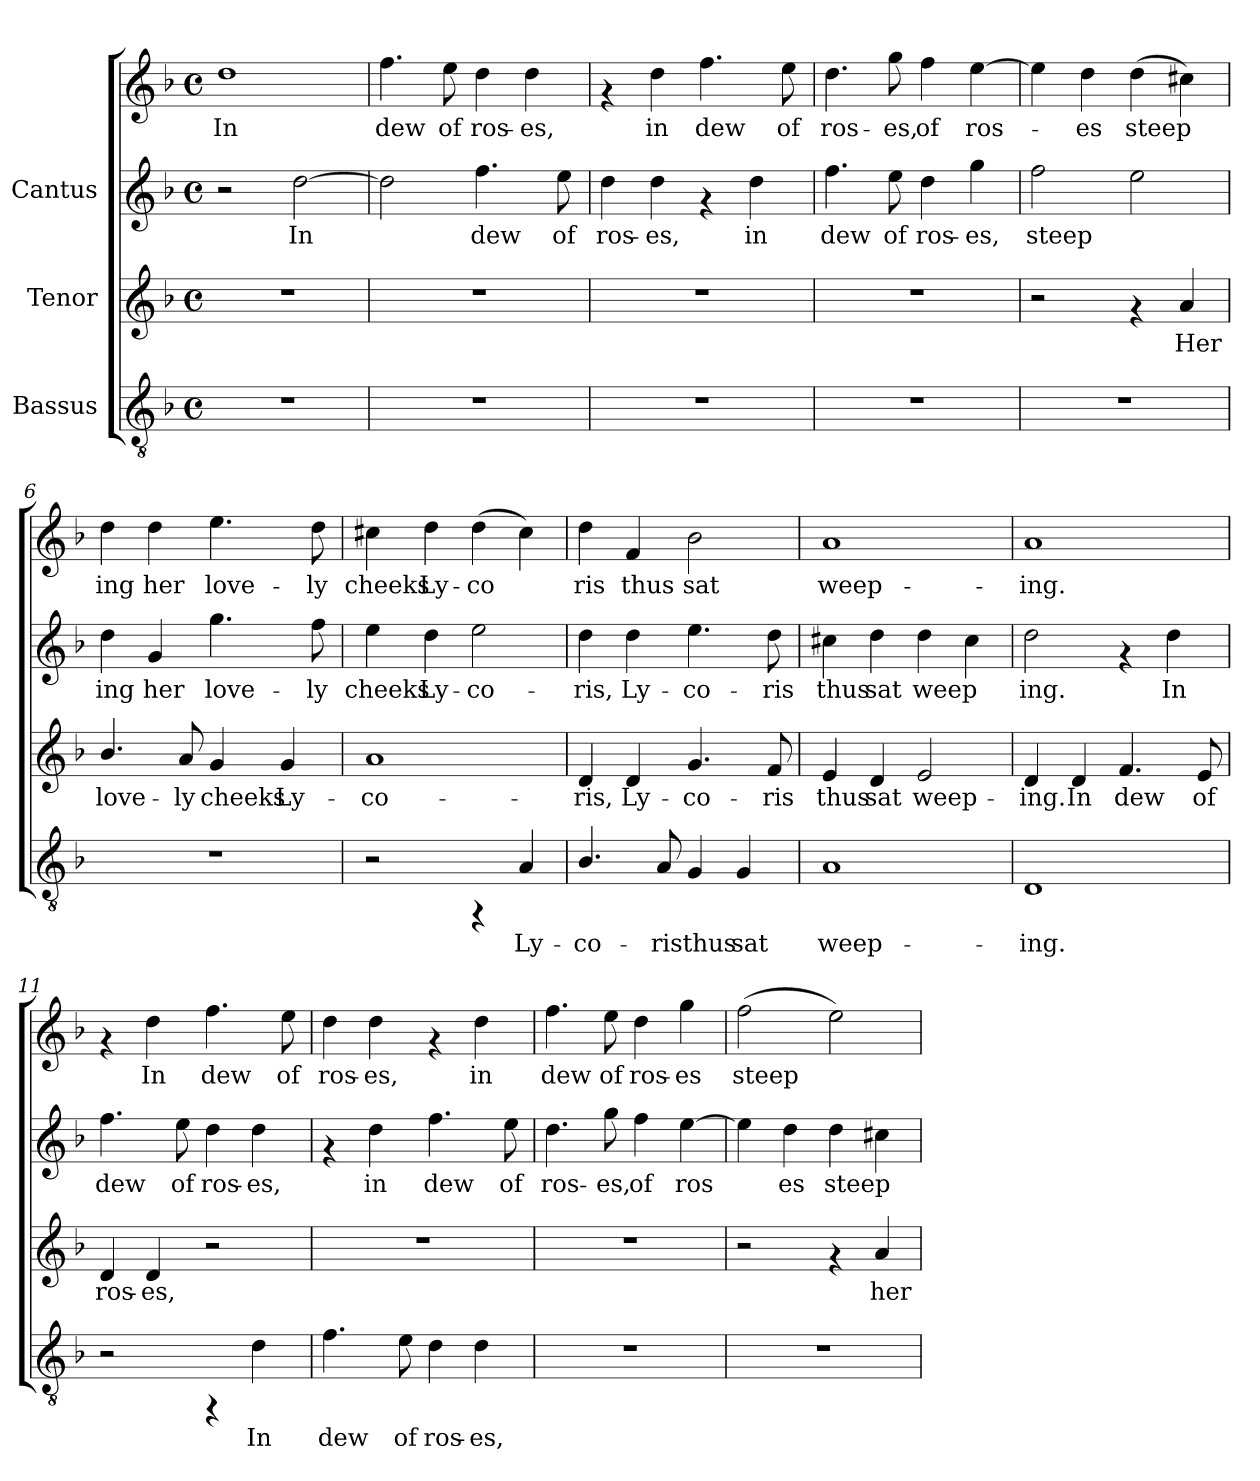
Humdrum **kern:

**kern	**text	**kern	**text	**kern	**text	**kern	**text
*part3	*part3	*part2	*part2	*part1	*part1	*part1	*part1
*staff4	*staff4	*staff3	*staff3	*staff2	*staff2	*staff1	*staff1
*I"Bassus	*	*I"Tenor	*	*I"Cantus	*	*	*
!!LO:PB:g=z
*stria5	*	*stria5	*	*stria5	*	*stria5	*
*clefGv2	*	*clefG2	*	*clefG2	*	*clefG2	*
*k[b-]	*	*k[b-]	*	*k[b-]	*	*k[b-]	*
*F:	*	*F:	*	*F:	*	*F:	*
*M4/4	*	*M4/4	*	*M4/4	*	*M4/4	*
*met(c)	*	*met(c)	*	*met(c)	*	*met(c)	*
*MM132	*	*MM132	*	*MM132	*	*MM132	*
=1	=1	=1	=1	=1	=1	=1	=1
!	!	!	!	!	!	!	!LO:LY:b:cj
1r	.	1r	.	2r	.	1dd	In
!	!	!	!	!	!LO:LY:b:cj	!	!
.	.	.	.	[>2dd\	In	.	.
=2	=2	=2	=2	=2	=2	=2	=2
!	!	!	!	!	!LO:LY:b:cj	!	!LO:LY:b:cj
1r	.	1r	.	2dd\]	.	4.ff\	dew
!	!	!	!	!	!	!	!LO:LY:b:cj
.	.	.	.	.	.	8ee\	of
!	!	!	!	!	!LO:LY:b:cj	!	!LO:LY:b:cj
.	.	.	.	4.ff\	dew	4dd\	ros-
!	!	!	!	!	!	!	!LO:LY:b:cj
.	.	.	.	.	.	4dd\	-es,
!	!	!	!	!	!LO:LY:b:cj	!	!
.	.	.	.	8ee\	of	.	.
=3	=3	=3	=3	=3	=3	=3	=3
!	!	!	!	!	!LO:LY:b:cj	!	!
1r	.	1r	.	4dd\	ros-	4rf	.
!	!	!	!	!	!LO:LY:b:cj	!	!LO:LY:b:cj
.	.	.	.	4dd\	-es,	4dd\	in
!	!	!	!	!	!	!	!LO:LY:b:cj
.	.	.	.	4rf	.	4.ff\	dew
!	!	!	!	!	!LO:LY:b:cj	!	!
.	.	.	.	4dd\	in	.	.
!	!	!	!	!	!	!	!LO:LY:b:cj
.	.	.	.	.	.	8ee\	of
=4	=4	=4	=4	=4	=4	=4	=4
!	!	!	!	!	!LO:LY:b:cj	!	!LO:LY:b:cj
1r	.	1r	.	4.ff\	-dew	4.dd\	ros-
!	!	!	!	!	!LO:LY:b:cj	!	!LO:LY:b:cj
.	.	.	.	8ee\	of	8gg\	-es,
!	!	!	!	!	!LO:LY:b:cj	!	!LO:LY:b:cj
.	.	.	.	4dd\	ros-	4ff\	of
!	!	!	!	!	!LO:LY:b:cj	!	!LO:LY:b:cj
.	.	.	.	4gg\	-es,	[>4ee\	ros-
=5	=5	=5	=5	=5	=5	=5	=5
!	!	!	!	!	!LO:LY:b:cj	!	!LO:LY:b:cj
1r	.	2r	.	2ff\	-steep-	4ee\]	.
!	!	!	!	!	!	!	!LO:LY:b:cj
.	.	.	.	.	.	4dd\	es
!	!	!	!	!	!LO:LY:b:cj	!	!LO:LY:b:cj
.	.	4rf	.	2ee\	--	(>4dd\	steep-
!	!	!	!LO:LY:b:cj	!	!	!	!LO:LY:b:cj
.	.	4a/	Her	.	.	4cc#X\)	--
!!LO:LB:g=z
=6	=6	=6	=6	=6	=6	=6	=6
!	!	!	!LO:LY:b:cj	!	!LO:LY:b:cj	!	!LO:LY:b:cj
1r	.	4.b-/	love-	4dd\	ing	4dd\	-ing
!	!	!	!	!	!LO:LY:b:cj	!	!LO:LY:b:cj
.	.	.	.	4g/	her	4dd\	her
!	!	!	!LO:LY:b:cj	!	!	!	!
.	.	8a/	-ly	.	.	.	.
!	!	!	!LO:LY:b:cj	!	!LO:LY:b:cj	!	!LO:LY:b:cj
.	.	4g/	cheeks	4.gg\	love-	4.ee\	love-
!	!	!	!LO:LY:b:cj	!	!	!	!
.	.	4g/	Ly-	.	.	.	.
!	!	!	!	!	!LO:LY:b:cj	!	!LO:LY:b:cj
.	.	.	.	8ff\	-ly	8dd\	-ly
=7	=7	=7	=7	=7	=7	=7	=7
!	!	!	!LO:LY:b:cj	!	!LO:LY:b:cj	!	!LO:LY:b:cj
2r	.	1a	-co-	4ee\	-cheeks	4cc#X\	cheeks
!	!	!	!	!	!LO:LY:b:cj	!	!LO:LY:b:cj
.	.	.	.	4dd\	Ly-	4dd\	Ly-
!	!	!	!	!	!LO:LY:b:cj	!	!LO:LY:b:cj
4rFF	.	.	.	2ee\	-co-	(>4dd\	-co-
!	!LO:LY:b:cj	!	!	!	!	!	!LO:LY:b:cj
4A/	Ly-	.	.	.	.	4cc#\)	--
=8	=8	=8	=8	=8	=8	=8	=8
!	!LO:LY:b:cj	!	!LO:LY:b:cj	!	!LO:LY:b:cj	!	!LO:LY:b:cj
4.B-/	-co-	4d/	-ris,	4dd\	ris,	4dd\	-ris
!	!	!	!LO:LY:b:cj	!	!LO:LY:b:cj	!	!LO:LY:b:cj
.	.	4d/	Ly-	4dd\	Ly-	4f/	thus
!	!LO:LY:b:cj	!	!	!	!	!	!
8A/	-ris	.	.	.	.	.	.
!	!LO:LY:b:cj	!	!LO:LY:b:cj	!	!LO:LY:b:cj	!	!LO:LY:b:cj
4G/	thus	4.g/	-co-	4.ee\	-co-	2b-\	sat
!	!LO:LY:b:cj	!	!	!	!	!	!
4G/	sat	.	.	.	.	.	.
!	!	!	!LO:LY:b:cj	!	!LO:LY:b:cj	!	!
.	.	8f/	-ris	8dd\	-ris	.	.
=9	=9	=9	=9	=9	=9	=9	=9
!	!LO:LY:b:cj	!	!LO:LY:b:cj	!	!LO:LY:b:cj	!	!LO:LY:b:cj
1A	weep-	4e/	thus	4cc#X\	-thus	1a	weep-
!	!	!	!LO:LY:b:cj	!	!LO:LY:b:cj	!	!
.	.	4d/	sat	4dd\	sat	.	.
!	!	!	!LO:LY:b:cj	!	!LO:LY:b:cj	!	!
.	.	2e/	weep-	4dd\	weep-	.	.
!	!	!	!	!	!LO:LY:b:cj	!	!
.	.	.	.	4cc#\	--	.	.
=10	=10	=10	=10	=10	=10	=10	=10
!	!LO:LY:b:cj	!	!LO:LY:b:cj	!	!LO:LY:b:cj	!	!LO:LY:b:cj
1D	-ing.	4d/	-ing.	2dd\	ing.	1a	-ing.
!	!	!	!LO:LY:b:cj	!	!	!	!
.	.	4d/	In	.	.	.	.
!	!	!	!LO:LY:b:cj	!	!	!	!
.	.	4.f/	dew	4rf	.	.	.
!	!	!	!	!	!LO:LY:b:cj	!	!
.	.	.	.	4dd\	In	.	.
!	!	!	!LO:LY:b:cj	!	!	!	!
.	.	8e/	of	.	.	.	.
!!LO:LB:g=z
=11	=11	=11	=11	=11	=11	=11	=11
!	!	!	!LO:LY:b:cj	!	!LO:LY:b:cj	!	!
2r	.	4d/	ros-	4.ff\	dew	4rf	.
!	!	!	!LO:LY:b:cj	!	!	!	!LO:LY:b:cj
.	.	4d/	-es,	.	.	4dd\	In
!	!	!	!	!	!LO:LY:b:cj	!	!
.	.	.	.	8ee\	of	.	.
!	!	!	!	!	!LO:LY:b:cj	!	!LO:LY:b:cj
4rFF	.	2r	.	4dd\	ros-	4.ff\	dew
!	!LO:LY:b:cj	!	!	!	!LO:LY:b:cj	!	!
4d\	In	.	.	4dd\	-es,	.	.
!	!	!	!	!	!	!	!LO:LY:b:cj
.	.	.	.	.	.	8ee\	of
=12	=12	=12	=12	=12	=12	=12	=12
!	!LO:LY:b:cj	!	!	!	!	!	!LO:LY:b:cj
4.f\	dew	1r	.	4rf	.	4dd\	ros-
!	!	!	!	!	!LO:LY:b:cj	!	!LO:LY:b:cj
.	.	.	.	4dd\	in	4dd\	-es,
!	!LO:LY:b:cj	!	!	!	!	!	!
8e\	of	.	.	.	.	.	.
!	!LO:LY:b:cj	!	!	!	!LO:LY:b:cj	!	!
4d\	ros-	.	.	4.ff\	dew	4rf	.
!	!LO:LY:b:cj	!	!	!	!	!	!LO:LY:b:cj
4d\	-es,	.	.	.	.	4dd\	in
!	!	!	!	!	!LO:LY:b:cj	!	!
.	.	.	.	8ee\	of	.	.
=13	=13	=13	=13	=13	=13	=13	=13
!	!	!	!	!	!LO:LY:b:cj	!	!LO:LY:b:cj
1r	.	1r	.	4.dd\	ros-	4.ff\	dew
!	!	!	!	!	!LO:LY:b:cj	!	!LO:LY:b:cj
.	.	.	.	8gg\	-es,	8ee\	of
!	!	!	!	!	!LO:LY:b:cj	!	!LO:LY:b:cj
.	.	.	.	4ff\	of	4dd\	ros-
!	!	!	!	!	!LO:LY:b:cj	!	!LO:LY:b:cj
.	.	.	.	[>4ee\	ros-	4gg\	-es
=14	=14	=14	=14	=14	=14	=14	=14
!	!	!	!	!	!LO:LY:b:cj	!	!LO:LY:b:cj
1r	.	2r	.	4ee\]	-	(>2ff\	-steep-
!	!	!	!	!	!LO:LY:b:cj	!	!
.	.	.	.	4dd\	es	.	.
!	!	!	!	!	!LO:LY:b:cj	!	!LO:LY:b:cj
.	.	4rf	.	4dd\	steep-	2ee\)	--
!	!	!	!LO:LY:b:cj	!	!LO:LY:b:cj	!	!
.	.	4a/	her	4cc#X\	--	.	.
=	=	=	=	=	=	=	=
*-	*-	*-	*-	*-	*-	*-	*-
